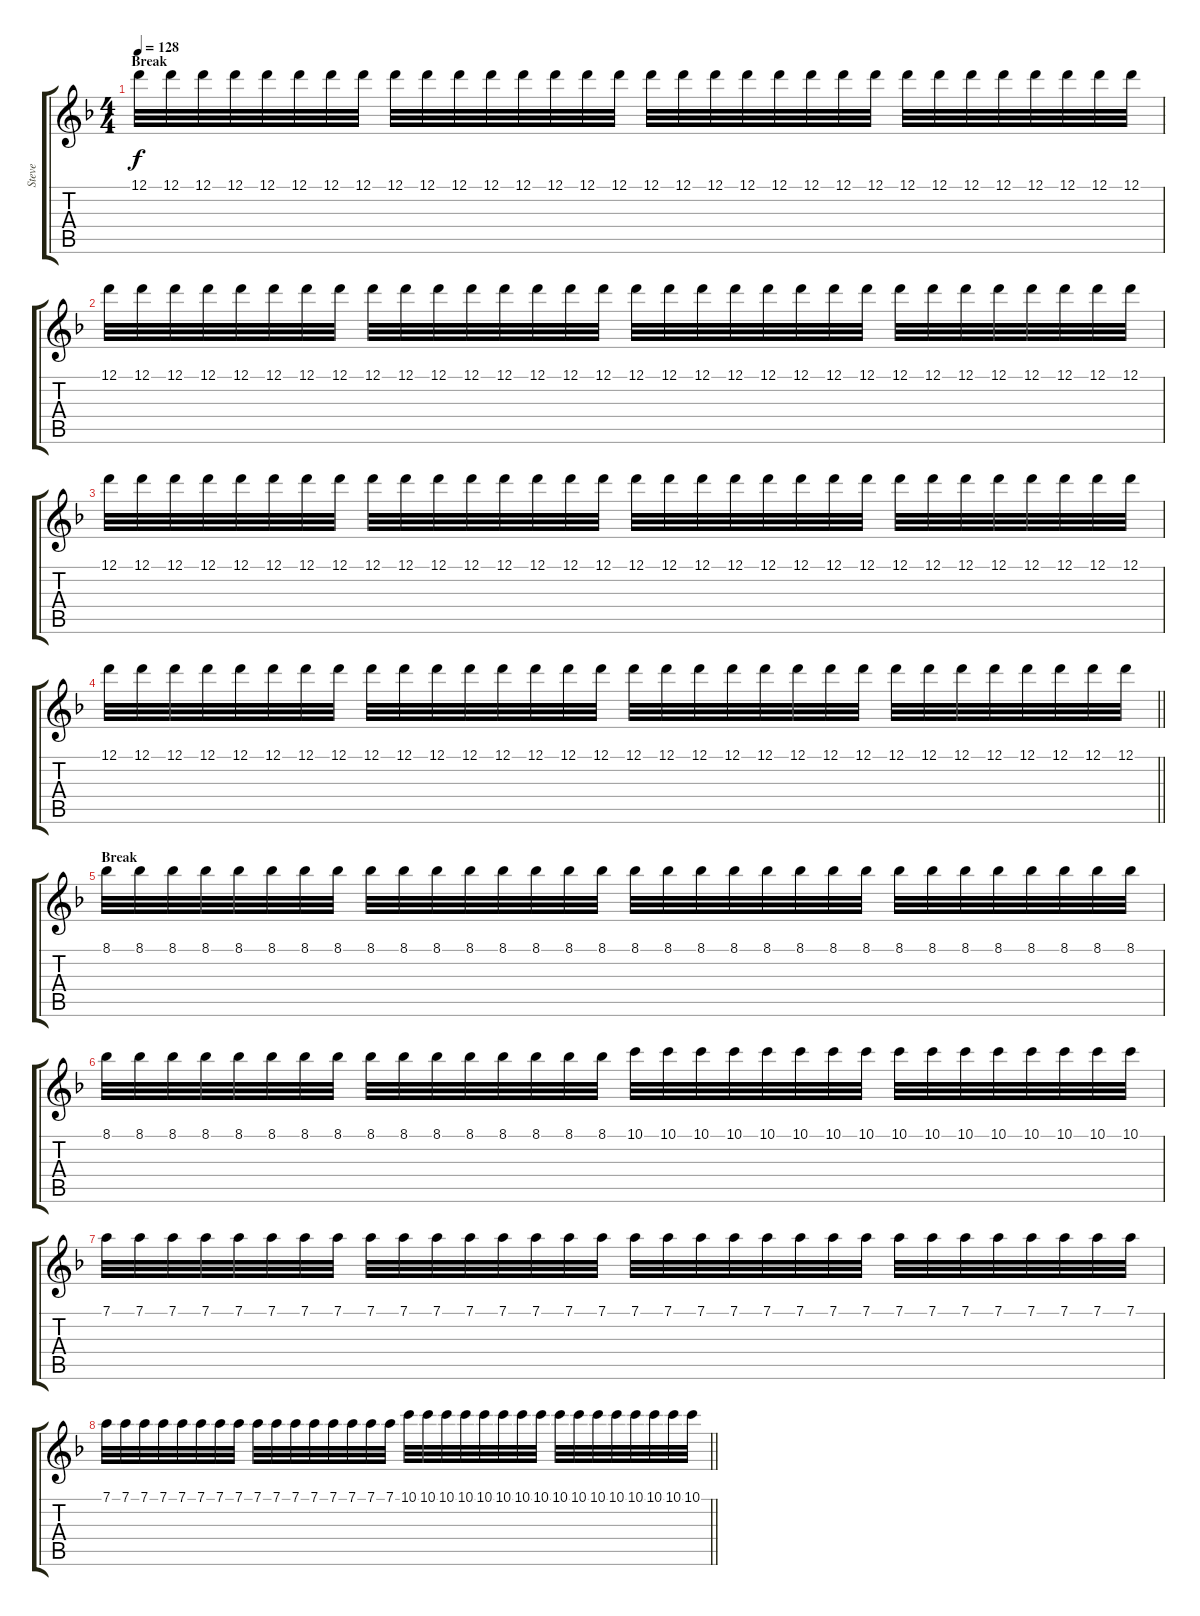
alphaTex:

\track ("Steve" "Steve") {instrument electricguitarclean}
\staff {score tabs}
\tuning (D4 A3 F3 C3 G2 D2) {hide}
\ts (4 4)
\section ("" "Break")
\tempo 128
\clef g2
\ks dminor
12.1.32{dy f} 12.1.32 12.1.32 12.1.32 12.1.32 12.1.32 12.1.32 12.1.32 12.1.32 12.1.32 12.1.32 12.1.32 12.1.32 12.1.32 12.1.32 12.1.32 12.1.32 12.1.32 12.1.32 12.1.32 12.1.32 12.1.32 12.1.32 12.1.32 12.1.32 12.1.32 12.1.32 12.1.32 12.1.32 12.1.32 12.1.32 12.1.32 |
12.1.32 12.1.32 12.1.32 12.1.32 12.1.32 12.1.32 12.1.32 12.1.32 12.1.32 12.1.32 12.1.32 12.1.32 12.1.32 12.1.32 12.1.32 12.1.32 12.1.32 12.1.32 12.1.32 12.1.32 12.1.32 12.1.32 12.1.32 12.1.32 12.1.32 12.1.32 12.1.32 12.1.32 12.1.32 12.1.32 12.1.32 12.1.32 |
12.1.32 12.1.32 12.1.32 12.1.32 12.1.32 12.1.32 12.1.32 12.1.32 12.1.32 12.1.32 12.1.32 12.1.32 12.1.32 12.1.32 12.1.32 12.1.32 12.1.32 12.1.32 12.1.32 12.1.32 12.1.32 12.1.32 12.1.32 12.1.32 12.1.32 12.1.32 12.1.32 12.1.32 12.1.32 12.1.32 12.1.32 12.1.32 |
\barLineRight lightlight
12.1.32 12.1.32 12.1.32 12.1.32 12.1.32 12.1.32 12.1.32 12.1.32 12.1.32 12.1.32 12.1.32 12.1.32 12.1.32 12.1.32 12.1.32 12.1.32 12.1.32 12.1.32 12.1.32 12.1.32 12.1.32 12.1.32 12.1.32 12.1.32 12.1.32 12.1.32 12.1.32 12.1.32 12.1.32 12.1.32 12.1.32 12.1.32 |
\section ("" "Break")
8.1.32{instrument overdrivenguitar} 8.1.32 8.1.32 8.1.32 8.1.32 8.1.32 8.1.32 8.1.32 8.1.32 8.1.32 8.1.32 8.1.32 8.1.32 8.1.32 8.1.32 8.1.32 8.1.32 8.1.32 8.1.32 8.1.32 8.1.32 8.1.32 8.1.32 8.1.32 8.1.32 8.1.32 8.1.32 8.1.32 8.1.32 8.1.32 8.1.32 8.1.32 |
8.1.32 8.1.32 8.1.32 8.1.32 8.1.32 8.1.32 8.1.32 8.1.32 8.1.32 8.1.32 8.1.32 8.1.32 8.1.32 8.1.32 8.1.32 8.1.32 10.1.32 10.1.32 10.1.32 10.1.32 10.1.32 10.1.32 10.1.32 10.1.32 10.1.32 10.1.32 10.1.32 10.1.32 10.1.32 10.1.32 10.1.32 10.1.32 |
7.1.32 7.1.32 7.1.32 7.1.32 7.1.32 7.1.32 7.1.32 7.1.32 7.1.32 7.1.32 7.1.32 7.1.32 7.1.32 7.1.32 7.1.32 7.1.32 7.1.32 7.1.32 7.1.32 7.1.32 7.1.32 7.1.32 7.1.32 7.1.32 7.1.32 7.1.32 7.1.32 7.1.32 7.1.32 7.1.32 7.1.32 7.1.32 |
\barLineRight lightlight
7.1.32 7.1.32 7.1.32 7.1.32 7.1.32 7.1.32 7.1.32 7.1.32 7.1.32 7.1.32 7.1.32 7.1.32 7.1.32 7.1.32 7.1.32 7.1.32 10.1.32 10.1.32 10.1.32 10.1.32 10.1.32 10.1.32 10.1.32 10.1.32 10.1.32 10.1.32 10.1.32 10.1.32 10.1.32 10.1.32 10.1.32 10.1.32
